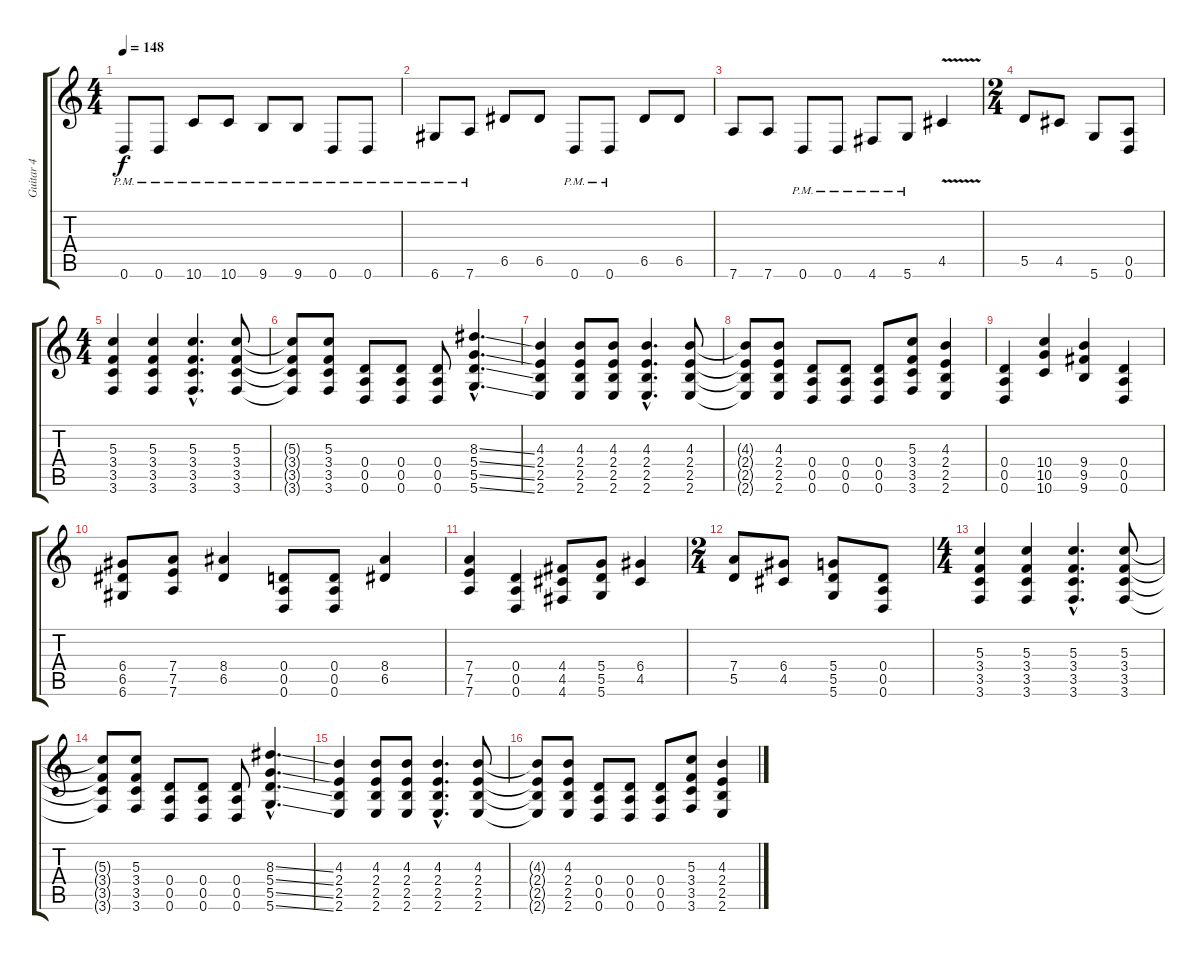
\track ("Guitar 4" "Guitar 4") {instrument distortionguitar}
\staff {score tabs}
\tuning (E4 B3 G3 D3 A2 D2) {hide}
\ts (4 4)
\tempo 148
\clef g2
\ks c
0.6{pm}.8{dy f} 0.6{pm}.8 10.6{pm}.8 10.6{pm}.8 9.6{pm}.8 9.6{pm}.8 0.6{pm}.8 0.6{pm}.8 |
6.6{pm}.8 7.6{pm}.8 6.5.8 6.5.8 0.6{pm}.8 0.6{pm}.8 6.5.8 6.5.8 |
7.6.8 7.6.8 0.6{pm}.8 0.6{pm}.8 4.6{pm}.8 5.6{pm}.8 4.5{v}.4 |
\ts (2 4)
5.5.8 4.5.8 5.6.8 (0.5 0.6).8 |
\ts (4 4)
(5.3 3.4 3.5 3.6).4 (5.3 3.4 3.5 3.6).4 (5.3{hac} 3.4{hac} 3.5{hac} 3.6{hac}).4{d} (5.3 3.4 3.5 3.6).8 |
(5.3{t} 3.4{t} 3.5{t} 3.6{t}).8 (5.3 3.4 3.5 3.6).8 (0.4 0.5 0.6).8 (0.4 0.5 0.6).8 (0.4 0.5 0.6).8 (8.3{ss hac} 5.4{ss hac} 5.5{ss hac} 5.6{ss hac}).4{d} |
(4.3 2.4 2.5 2.6).4 (4.3 2.4 2.5 2.6).8 (4.3 2.4 2.5 2.6).8 (4.3{hac} 2.4{hac} 2.5{hac} 2.6{hac}).4{d} (4.3 2.4 2.5 2.6).8 |
(4.3{t} 2.4{t} 2.5{t} 2.6{t}).8 (4.3 2.4 2.5 2.6).8 (0.4 0.5 0.6).8 (0.4 0.5 0.6).8 (0.4 0.5 0.6).8 (5.3 3.4 3.5 3.6).8 (4.3 2.4 2.5 2.6).4 |
(0.4 0.5 0.6).4 (10.4 10.5 10.6).4 (9.4 9.5 9.6).4 (0.4 0.5 0.6).4 |
(6.4 6.5 6.6).8 (7.4 7.5 7.6).8 (8.4 6.5).4 (0.4 0.5 0.6).8 (0.4 0.5 0.6).8 (8.4 6.5).4 |
(7.4 7.5 7.6).4 (0.4 0.5 0.6).4 (4.4 4.5 4.6).8 (5.4 5.5 5.6).8 (6.4 4.5).4 |
\ts (2 4)
(7.4 5.5).8 (6.4 4.5).8 (5.4 5.5 5.6).8 (0.4 0.5 0.6).8 |
\ts (4 4)
(5.3 3.4 3.5 3.6).4 (5.3 3.4 3.5 3.6).4 (5.3{hac} 3.4{hac} 3.5{hac} 3.6{hac}).4{d} (5.3 3.4 3.5 3.6).8 |
(5.3{t} 3.4{t} 3.5{t} 3.6{t}).8 (5.3 3.4 3.5 3.6).8 (0.4 0.5 0.6).8 (0.4 0.5 0.6).8 (0.4 0.5 0.6).8 (8.3{ss hac} 5.4{ss hac} 5.5{ss hac} 5.6{ss hac}).4{d} |
(4.3 2.4 2.5 2.6).4 (4.3 2.4 2.5 2.6).8 (4.3 2.4 2.5 2.6).8 (4.3{hac} 2.4{hac} 2.5{hac} 2.6{hac}).4{d} (4.3 2.4 2.5 2.6).8 |
(4.3{t} 2.4{t} 2.5{t} 2.6{t}).8 (4.3 2.4 2.5 2.6).8 (0.4 0.5 0.6).8 (0.4 0.5 0.6).8 (0.4 0.5 0.6).8 (5.3 3.4 3.5 3.6).8 (4.3 2.4 2.5 2.6).4
